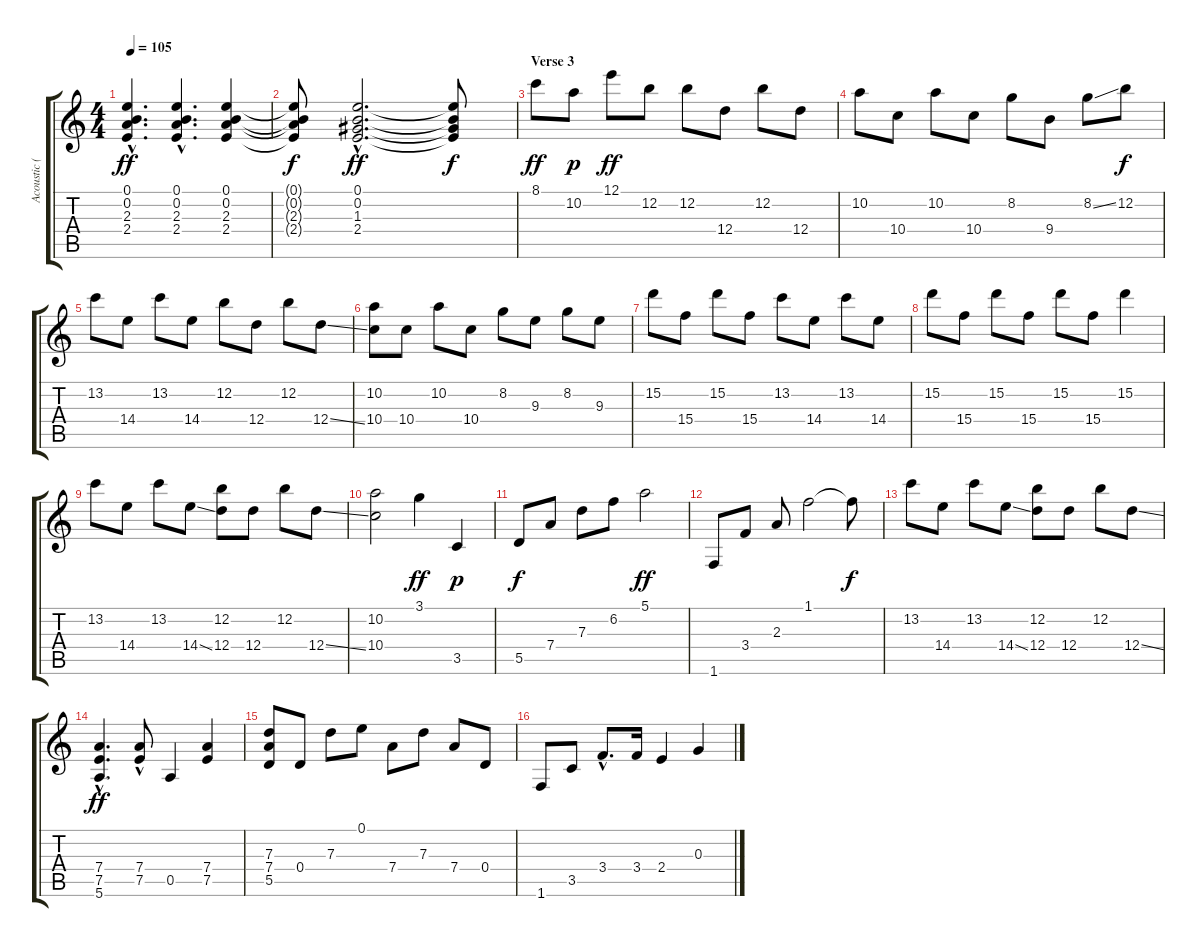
\track ("Acoustic (Lead)" "Acoustic (") {instrument acousticguitarsteel}
\staff {score tabs}
\tuning (E4 B3 G3 D3 A2 E2) {hide}
\ts (4 4)
\tempo 105
\clef g2
\ks c
(0.1{hac} 0.2{hac} 2.3{hac} 2.4{hac}).4{d dy ff} (0.1{hac} 0.2{hac} 2.3{hac} 2.4{hac}).4{d} (0.1 0.2 2.3 2.4).4 |
(0.1{t} 0.2{t} 2.3{t} 2.4{t}).8{dy f} (0.1{hac} 0.2{hac} 1.3{hac} 2.4{hac}).2{d dy ff} (0.1{t} 0.2{t} 1.3{t} 2.4{t}).8{dy f} |
\section ("" "Verse 3")
8.1.8{dy ff} 10.2.8{dy p} 12.1.8{dy ff} 12.2.8 12.2.8 12.4.8 12.2.8 12.4.8 |
10.2.8 10.4.8 10.2.8 10.4.8 8.2.8 9.4.8 8.2{ss}.8 12.2.8{dy f} |
13.2.8 14.4.8 13.2.8 14.4.8 12.2.8 12.4.8 12.2.8 12.4{ss}.8 |
(10.2 10.4).8 10.4.8 10.2.8 10.4.8 8.2.8 9.3.8 8.2.8 9.3.8 |
15.2.8 15.4.8 15.2.8 15.4.8 13.2.8 14.4.8 13.2.8 14.4.8 |
15.2.8 15.4.8 15.2.8 15.4.8 15.2.8 15.4.8 15.2.4 |
13.2.8 14.4.8 13.2.8 14.4{ss}.8 (12.2 12.4).8 12.4.8 12.2.8 12.4{ss}.8 |
(10.2 10.4).2 3.1.4{dy ff} 3.5.4{dy p} |
5.5.8{dy f} 7.4.8 7.3.8 6.2.8 5.1.2{dy ff} |
1.6.8 3.4.8 2.3.8 1.1.2 1.1{t}.8{dy f} |
13.2.8 14.4.8 13.2.8 14.4{ss}.8 (12.2 12.4).8 12.4.8 12.2.8 12.4{ss}.8 |
(7.4{hac} 7.5{hac} 5.6).4{d dy ff} (7.4{hac} 7.5{hac}).8 0.5.4 (7.4 7.5).4 |
(7.3 7.4 5.5).8 0.4.8 7.3.8 0.1.8 7.4.8 7.3.8 7.4.8 0.4.8 |
1.6.8 3.5.8 3.4{hac}.8{d} 3.4.16 2.4.4 0.3.4
